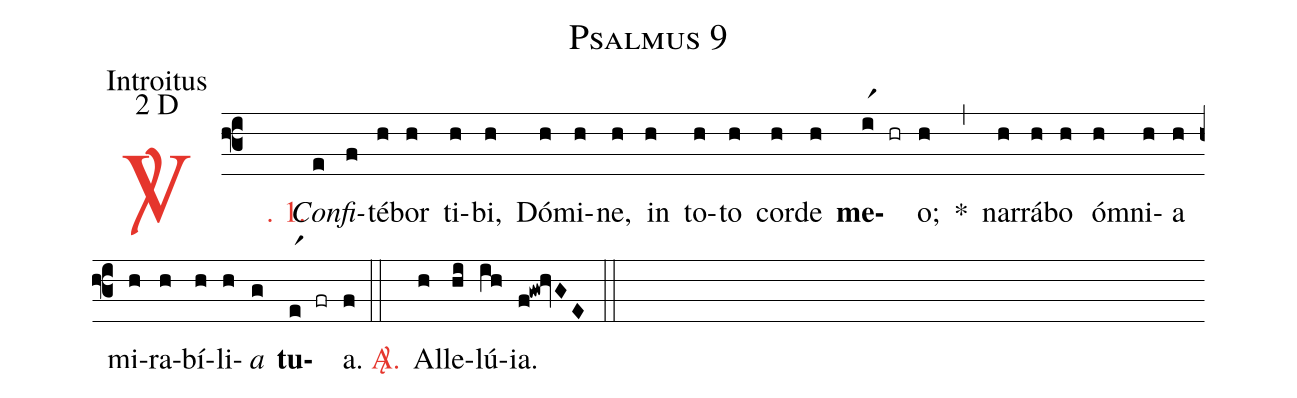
name: Psalmus 9;
office-part: Introitus;
mode: 2;
mode-differentia: D;
%%
(f3)

<c><sp>V/</sp>. 1.</c>() <i>Con</i>(e)<i>fi</i>(f)té(h)bor(h) ti(h)bi,(h) Dó(h)mi(h)ne,(h) in(h) to(h)to(h) cor(h)de(h) <b>me</b>(ir1 hr)o;(h) *(,) nar(h)rá(h)bo(h) óm(h)ni(h)a(h) mi(h)ra(h)bí(h)li(h)<i>a</i>(g) <b>tu</b>(er1 fr)a.(f)

(::)

<nlba><c><sp>A/</sp>.</c>() Al</nlba>(h)le(hi)lú(ih)ia.(f!gw!hvGE)

(::)
